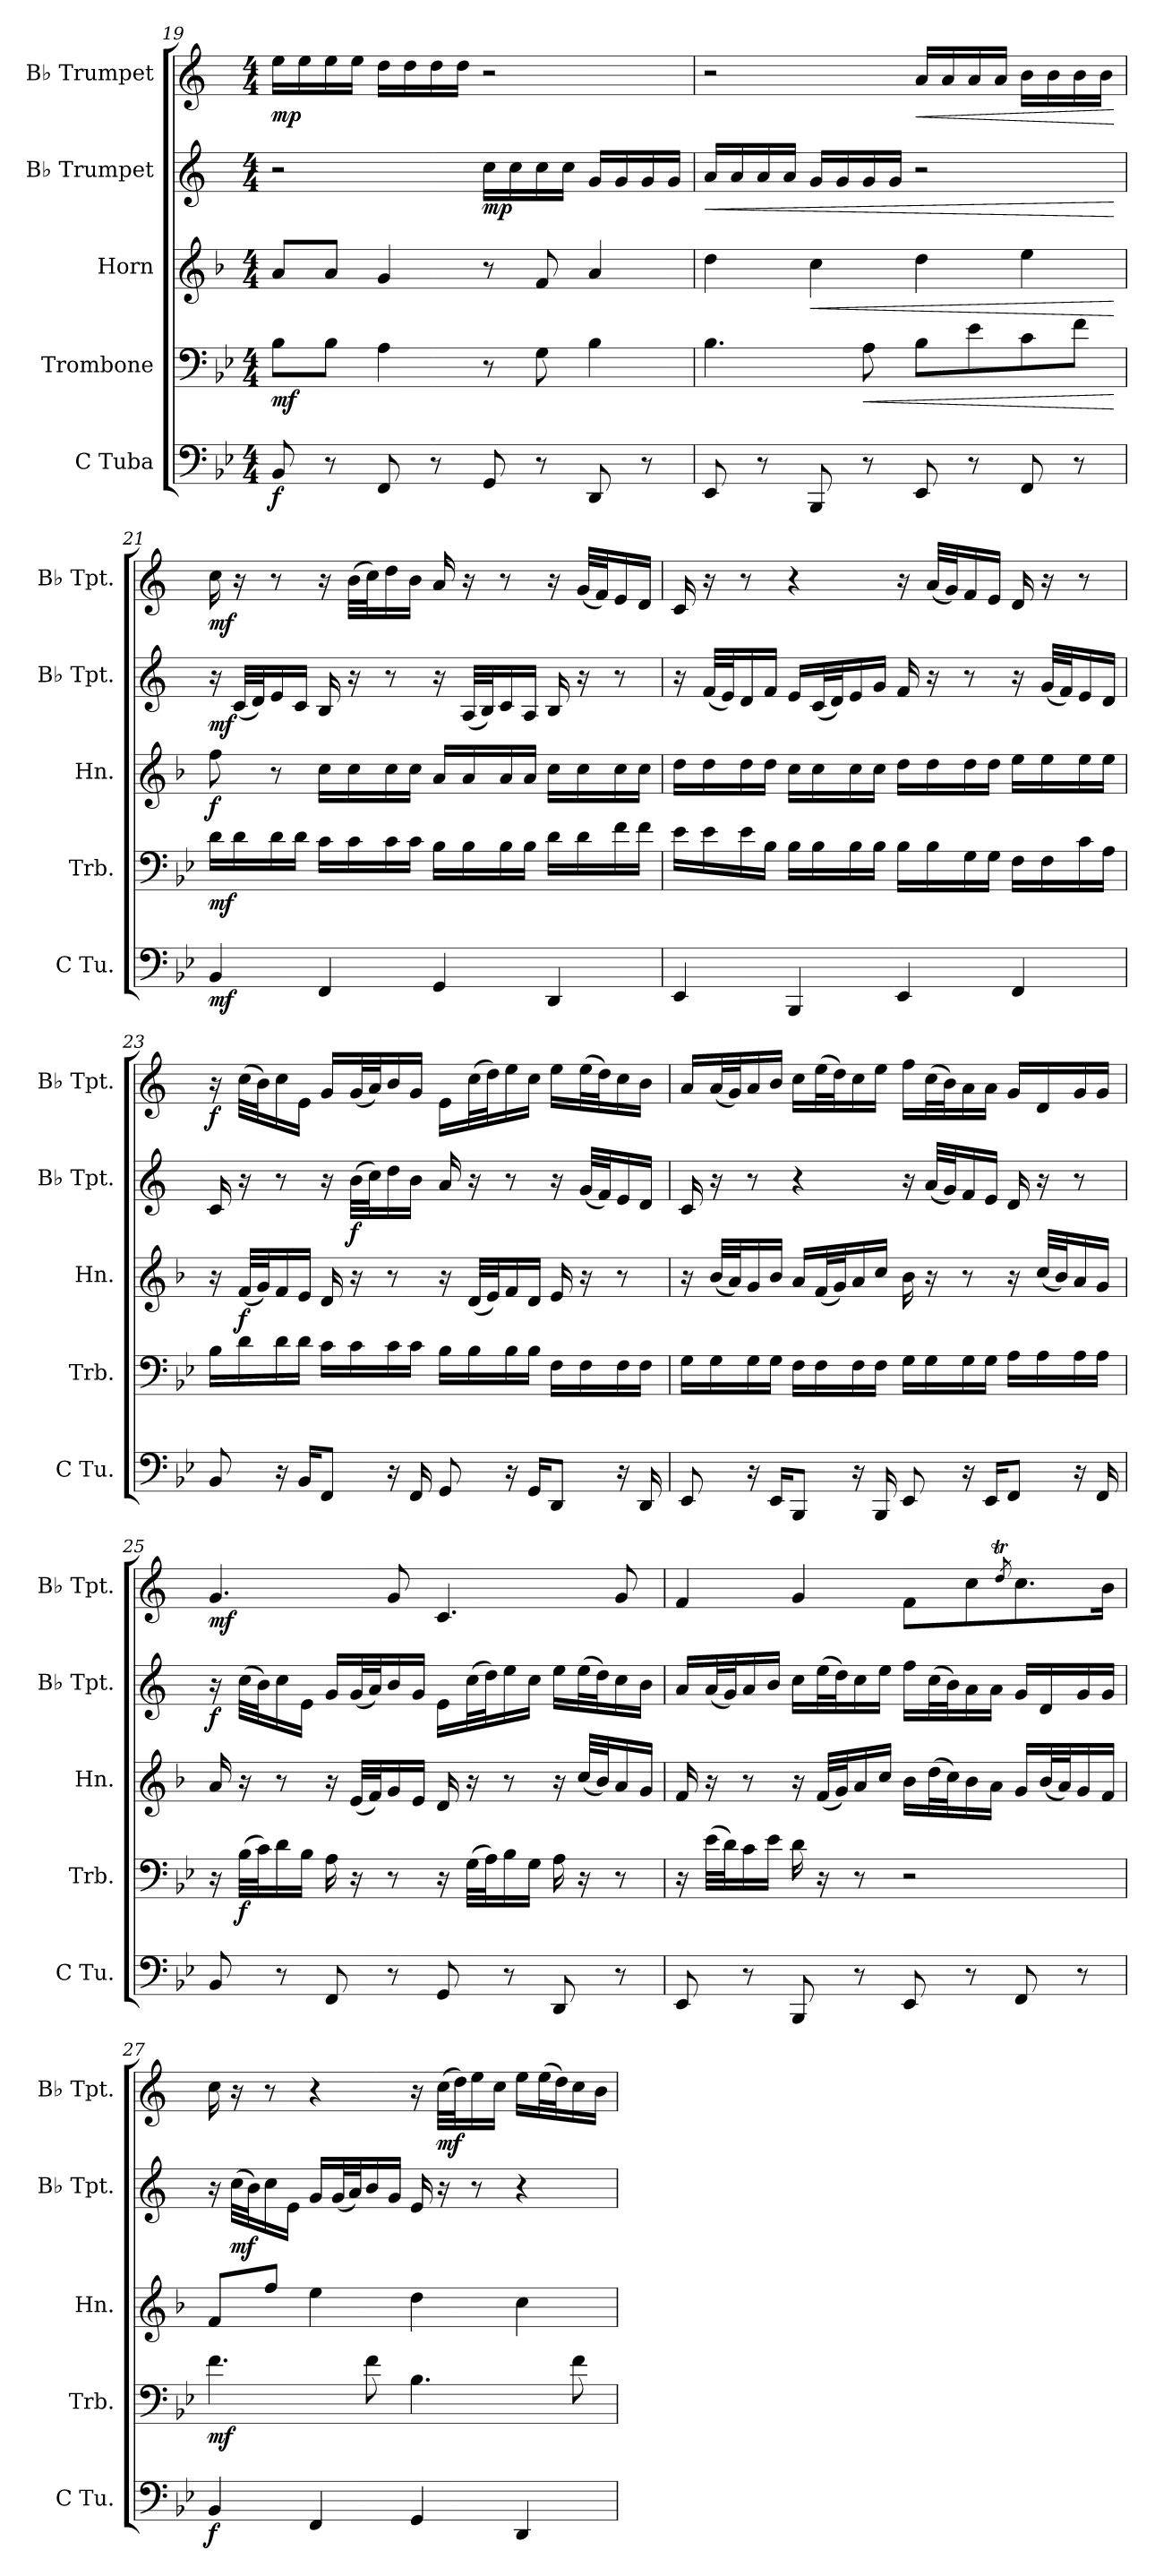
**kern	**dynam	**kern	**dynam	**kern	**dynam	**kern	**dynam	**kern	**dynam
*part5	*part5	*part4	*part4	*part3	*part3	*part2	*part2	*part1	*part1
*staff5	*staff5	*staff4	*staff4	*staff3	*staff3	*staff2	*staff2	*staff1	*staff1
*I"C Tuba	*	*I"Trombone	*	*I"Horn	*	*I"B♭ Trumpet	*	*I"B♭ Trumpet	*
*I'C Tu.	*	*I'Trb.	*	*I'Hn.	*	*I'B♭ Tpt.	*	*I'B♭ Tpt.	*
*clefF4	*	*clefF4	*	*clefG2	*	*clefG2	*	*clefG2	*
*	*	*	*	*ITrd4c7	*	*ITrd1c2	*	*ITrd1c2	*
*k[b-e-]	*	*k[b-e-]	*	*k[b-e-]	*	*k[b-e-]	*	*k[b-e-]	*
*B-:	*	*B-:	*	*B-:	*	*B-:	*	*B-:	*
*M4/4	*	*M4/4	*	*M4/4	*	*M4/4	*	*M4/4	*
=19	=19	=19	=19	=19	=19	=19	=19	=19	=19
!	!LO:DY:b	!	!LO:DY:b	!	!	!	!	!	!LO:DY:b
8BB-/	f	8B-\L	mf	8d/L	.	2r	.	16dd\LL	mp
.	.	.	.	.	.	.	.	16dd\	.
8r	.	8B-\J	.	8d/J	.	.	.	16dd\	.
.	.	.	.	.	.	.	.	16dd\JJ	.
8FF/	.	4A\	.	4c/	.	.	.	16cc\LL	.
.	.	.	.	.	.	.	.	16cc\	.
8r	.	.	.	.	.	.	.	16cc\	.
.	.	.	.	.	.	.	.	16cc\JJ	.
!	!	!	!	!	!	!	!LO:DY:b	!	!
8GG/	.	8r	.	8r	.	16b-\LL	mp	2r	.
.	.	.	.	.	.	16b-\	.	.	.
8r	.	8G\	.	8B-/	.	16b-\	.	.	.
.	.	.	.	.	.	16b-\JJ	.	.	.
8DD/	.	4B-\	.	4d/	.	16f/LL	.	.	.
.	.	.	.	.	.	16f/	.	.	.
8r	.	.	.	.	.	16f/	.	.	.
.	.	.	.	.	.	16f/JJ	.	.	.
=20	=20	=20	=20	=20	=20	=20	=20	=20	=20
!	!	!	!	!	!	!	!LO:HP:b	!	!
8EE-/	.	4.B-\	.	4g\	.	16g/LL	<	2r	.
.	.	.	.	.	.	16g/	.	.	.
8r	.	.	.	.	.	16g/	.	.	.
.	.	.	.	.	.	16g/JJ	.	.	.
!	!	!	!	!	!LO:HP:b	!	!	!	!
8BBB-/	.	.	.	4f\	<	16f/LL	.	.	.
.	.	.	.	.	.	16f/	.	.	.
!	!	!	!LO:HP:b	!	!	!	!	!	!
8r	.	8A\	<	.	.	16f/	.	.	.
.	.	.	.	.	.	16f/JJ	.	.	.
!	!	!	!	!	!	!	!	!	!LO:HP:b
8EE-/	.	8B-\L	.	4g\	.	2r	.	16g/LL	<
.	.	.	.	.	.	.	.	16g/	.
8r	.	8e-\	.	.	.	.	.	16g/	.
.	.	.	.	.	.	.	.	16g/JJ	.
8FF/	.	8c\	.	4a\	.	.	.	16a\LL	.
.	.	.	.	.	.	.	.	16a\	.
8r	.	8f\J	.	.	.	.	.	16a\	.
.	.	.	.	.	.	.	.	16a\JJ	.
.	.	.	[	.	[	.	[	.	[
=21	=21	=21	=21	=21	=21	=21	=21	=21	=21
!	!LO:DY:b	!	!LO:DY:b	!	!LO:DY:b	!	!LO:DY:b	!	!LO:DY:b
4BB-/	mf	16d\LL	mf	8b-\	f	16r	mf	16b-\	mf
.	.	16d\	.	.	.	(32B-/LLL	.	16r	.
.	.	.	.	.	.	32c/J)	.	.	.
.	.	16d\	.	8r	.	16d/	.	8r	.
.	.	16d\JJ	.	.	.	16B-/JJ	.	.	.
4FF/	.	16c\LL	.	16f\LL	.	16A/	.	16r	.
.	.	16c\	.	16f\	.	16r	.	(32a\LLL	.
.	.	.	.	.	.	.	.	32b-\J)	.
.	.	16c\	.	16f\	.	8r	.	16cc\	.
.	.	16c\JJ	.	16f\JJ	.	.	.	16a\JJ	.
4GG/	.	16B-\LL	.	16d/LL	.	16r	.	16g/	.
.	.	16B-\	.	16d/	.	(32G/LLL	.	16r	.
.	.	.	.	.	.	32A/J)	.	.	.
.	.	16B-\	.	16d/	.	16B-/	.	8r	.
.	.	16B-\JJ	.	16d/JJ	.	16G/JJ	.	.	.
4DD/	.	16d\LL	.	16f\LL	.	16A/	.	16r	.
.	.	16d\	.	16f\	.	16r	.	(32f/LLL	.
.	.	.	.	.	.	.	.	32e-/J)	.
.	.	16f\	.	16f\	.	8r	.	16d/	.
.	.	16f\JJ	.	16f\JJ	.	.	.	16c/JJ	.
!!LO:LB:g=z
=22	=22	=22	=22	=22	=22	=22	=22	=22	=22
4EE-/	.	16e-\LL	.	16g\LL	.	16r	.	16B-/	.
.	.	16e-\	.	16g\	.	(32e-/LLL	.	16r	.
.	.	.	.	.	.	32d/J)	.	.	.
.	.	16e-\	.	16g\	.	16c/	.	8r	.
.	.	16B-\JJ	.	16g\JJ	.	16e-/JJ	.	.	.
4BBB-/	.	16B-\LL	.	16f\LL	.	16d/LL	.	4r	.
.	.	16B-\	.	16f\	.	(32B-/L	.	.	.
.	.	.	.	.	.	32c/J)	.	.	.
.	.	16B-\	.	16f\	.	16d/	.	.	.
.	.	16B-\JJ	.	16f\JJ	.	16f/JJ	.	.	.
4EE-/	.	16B-\LL	.	16g\LL	.	16e-/	.	16r	.
.	.	16B-\	.	16g\	.	16r	.	(32g/LLL	.
.	.	.	.	.	.	.	.	32f/J)	.
.	.	16G\	.	16g\	.	8r	.	16e-/	.
.	.	16G\JJ	.	16g\JJ	.	.	.	16d/JJ	.
4FF/	.	16F\LL	.	16a\LL	.	16r	.	16c/	.
.	.	16F\	.	16a\	.	(32f/LLL	.	16r	.
.	.	.	.	.	.	32e-/J)	.	.	.
.	.	16c\	.	16a\	.	16d/	.	8r	.
.	.	16A\JJ	.	16a\JJ	.	16c/JJ	.	.	.
=23	=23	=23	=23	=23	=23	=23	=23	=23	=23
!	!	!	!	!	!	!	!	!	!LO:DY:b
8BB-/	.	16B-\LL	.	16r	.	16B-/	.	16r	f
!	!	!	!	!	!LO:DY:b	!	!	!	!
.	.	16d\	.	(32B-/LLL	f	16r	.	(32b-\LLL	.
.	.	.	.	32c/J)	.	.	.	32a\J)	.
16r	.	16d\	.	16B-/	.	8r	.	16b-\	.
16BB-/KL	.	16d\JJ	.	16A/JJ	.	.	.	16d\JJ	.
8FF/J	.	16c\LL	.	16G/	.	16r	.	16f/LL	.
!	!	!	!	!	!	!	!LO:DY:b	!	!
.	.	16c\	.	16r	.	(32a\LLL	f	(32f/L	.
.	.	.	.	.	.	32b-\J)	.	32g/J)	.
16r	.	16c\	.	8r	.	16cc\	.	16a/	.
16FF/	.	16c\JJ	.	.	.	16a\JJ	.	16f/JJ	.
8GG/	.	16B-\LL	.	16r	.	16g/	.	16d\LL	.
.	.	16B-\	.	(32G/LLL	.	16r	.	(32b-\L	.
.	.	.	.	32A/J)	.	.	.	32cc\J)	.
16r	.	16B-\	.	16B-/	.	8r	.	16dd\	.
16GG/KL	.	16B-\JJ	.	16G/JJ	.	.	.	16b-\JJ	.
8DD/J	.	16F\LL	.	16A/	.	16r	.	16dd\LL	.
.	.	16F\	.	16r	.	(32f/LLL	.	(32dd\L	.
.	.	.	.	.	.	32e-/J)	.	32cc\J)	.
16r	.	16F\	.	8r	.	16d/	.	16b-\	.
16DD/	.	16F\JJ	.	.	.	16c/JJ	.	16a\JJ	.
=24	=24	=24	=24	=24	=24	=24	=24	=24	=24
8EE-/	.	16G\LL	.	16r	.	16B-/	.	16g/LL	.
.	.	16G\	.	(32e-/LLL	.	16r	.	(32g/L	.
.	.	.	.	32d/J)	.	.	.	32f/J)	.
16r	.	16G\	.	16c/	.	8r	.	16g/	.
16EE-/KL	.	16G\JJ	.	16e-/JJ	.	.	.	16a/JJ	.
8BBB-/J	.	16F\LL	.	16d/LL	.	4r	.	16b-\LL	.
.	.	16F\	.	(32B-/L	.	.	.	(32dd\L	.
.	.	.	.	32c/J)	.	.	.	32cc\J)	.
16r	.	16F\	.	16d/	.	.	.	16b-\	.
16BBB-/	.	16F\JJ	.	16f/JJ	.	.	.	16dd\JJ	.
8EE-/	.	16G\LL	.	16e-\	.	16r	.	16ee-\LL	.
.	.	16G\	.	16r	.	(32g/LLL	.	(32b-\L	.
.	.	.	.	.	.	32f/J)	.	32a\J)	.
16r	.	16G\	.	8r	.	16e-/	.	16g\	.
16EE-/KL	.	16G\JJ	.	.	.	16d/JJ	.	16g\JJ	.
8FF/J	.	16A\LL	.	16r	.	16c/	.	16f/LL	.
.	.	16A\	.	(32f/LLL	.	16r	.	16c/	.
.	.	.	.	32e-/J)	.	.	.	.	.
16r	.	16A\	.	16d/	.	8r	.	16f/	.
16FF/	.	16A\JJ	.	16c/JJ	.	.	.	16f/JJ	.
=25	=25	=25	=25	=25	=25	=25	=25	=25	=25
!	!	!	!	!	!	!	!LO:DY:b	!	!LO:DY:b
8BB-/	.	16r	.	16d/	.	16r	f	4.f/	mf
!	!	!	!LO:DY:b	!	!	!	!	!	!
.	.	(32B-\LLL	f	16r	.	(32b-\LLL	.	.	.
.	.	32c\J)	.	.	.	32a\J)	.	.	.
8r	.	16d\	.	8r	.	16b-\	.	.	.
.	.	16B-\JJ	.	.	.	16d\JJ	.	.	.
8FF/	.	16A\	.	16r	.	16f/LL	.	.	.
.	.	16r	.	(32A/LLL	.	(32f/L	.	.	.
.	.	.	.	32B-/J)	.	32g/J)	.	.	.
8r	.	8r	.	16c/	.	16a/	.	8f/	.
.	.	.	.	16A/JJ	.	16f/JJ	.	.	.
8GG/	.	16r	.	16G/	.	16d\LL	.	4.B-/	.
.	.	(32G\LLL	.	16r	.	(32b-\L	.	.	.
.	.	32A\J)	.	.	.	32cc\J)	.	.	.
8r	.	16B-\	.	8r	.	16dd\	.	.	.
.	.	16G\JJ	.	.	.	16b-\JJ	.	.	.
8DD/	.	16A\	.	16r	.	16dd\LL	.	.	.
.	.	16r	.	(32f/LLL	.	(32dd\L	.	.	.
.	.	.	.	32e-/J)	.	32cc\J)	.	.	.
8r	.	8r	.	16d/	.	16b-\	.	8f/	.
.	.	.	.	16c/JJ	.	16a\JJ	.	.	.
!!LO:PB:g=z
=26	=26	=26	=26	=26	=26	=26	=26	=26	=26
8EE-/	.	16r	.	16B-/	.	16g/LL	.	4e-/	.
.	.	(32e-\LLL	.	16r	.	(32g/L	.	.	.
.	.	32d\J)	.	.	.	32f/J)	.	.	.
8r	.	16c\	.	8r	.	16g/	.	.	.
.	.	16e-\JJ	.	.	.	16a/JJ	.	.	.
8BBB-/	.	16d\	.	16r	.	16b-\LL	.	4f/	.
.	.	16r	.	(32B-/LLL	.	(32dd\L	.	.	.
.	.	.	.	32c/J)	.	32cc\J)	.	.	.
8r	.	8r	.	16d/	.	16b-\	.	.	.
.	.	.	.	16f/JJ	.	16dd\JJ	.	.	.
8EE-/	.	2r	.	16e-\LL	.	16ee-\LL	.	8e-\L	.
.	.	.	.	(32g\L	.	(32b-\L	.	.	.
.	.	.	.	32f\J)	.	32a\J)	.	.	.
8r	.	.	.	16e-\	.	16g\	.	8b-\	.
.	.	.	.	16d\JJ	.	16g\JJ	.	.	.
.	.	.	.	.	.	.	.	8qccT/	.
8FF/	.	.	.	16c/LL	.	16f/LL	.	8.b-\	.
.	.	.	.	(32e-/L	.	16c/	.	.	.
.	.	.	.	32d/J)	.	.	.	.	.
8r	.	.	.	16c/	.	16f/	.	.	.
.	.	.	.	16B-/JJ	.	16f/JJ	.	16a\Jk	.
=27	=27	=27	=27	=27	=27	=27	=27	=27	=27
!	!LO:DY:b	!	!LO:DY:b	!	!	!	!	!	!
4BB-/	f	4.f\	mf	8B-/L	.	16r	.	16b-\	.
!	!	!	!	!	!	!	!LO:DY:b	!	!
.	.	.	.	.	.	(32b-\LLL	mf	16r	.
.	.	.	.	.	.	32a\J)	.	.	.
.	.	.	.	8b-/J	.	16b-\	.	8r	.
.	.	.	.	.	.	16d\JJ	.	.	.
4FF/	.	.	.	4a\	.	16f/LL	.	4r	.
.	.	.	.	.	.	(32f/L	.	.	.
.	.	.	.	.	.	32g/J)	.	.	.
.	.	8f\	.	.	.	16a/	.	.	.
.	.	.	.	.	.	16f/JJ	.	.	.
4GG/	.	4.B-\	.	4g\	.	16d/	.	16r	.
!	!	!	!	!	!	!	!	!	!LO:DY:b
.	.	.	.	.	.	16r	.	(32b-\LLL	mf
.	.	.	.	.	.	.	.	32cc\J)	.
.	.	.	.	.	.	8r	.	16dd\	.
.	.	.	.	.	.	.	.	16b-\JJ	.
4DD/	.	.	.	4f\	.	4r	.	16dd\LL	.
.	.	.	.	.	.	.	.	(32dd\L	.
.	.	.	.	.	.	.	.	32cc\J)	.
.	.	8f\	.	.	.	.	.	16b-\	.
.	.	.	.	.	.	.	.	16a\JJ	.
=	=	=	=	=	=	=	=	=	=
*-	*-	*-	*-	*-	*-	*-	*-	*-	*-
